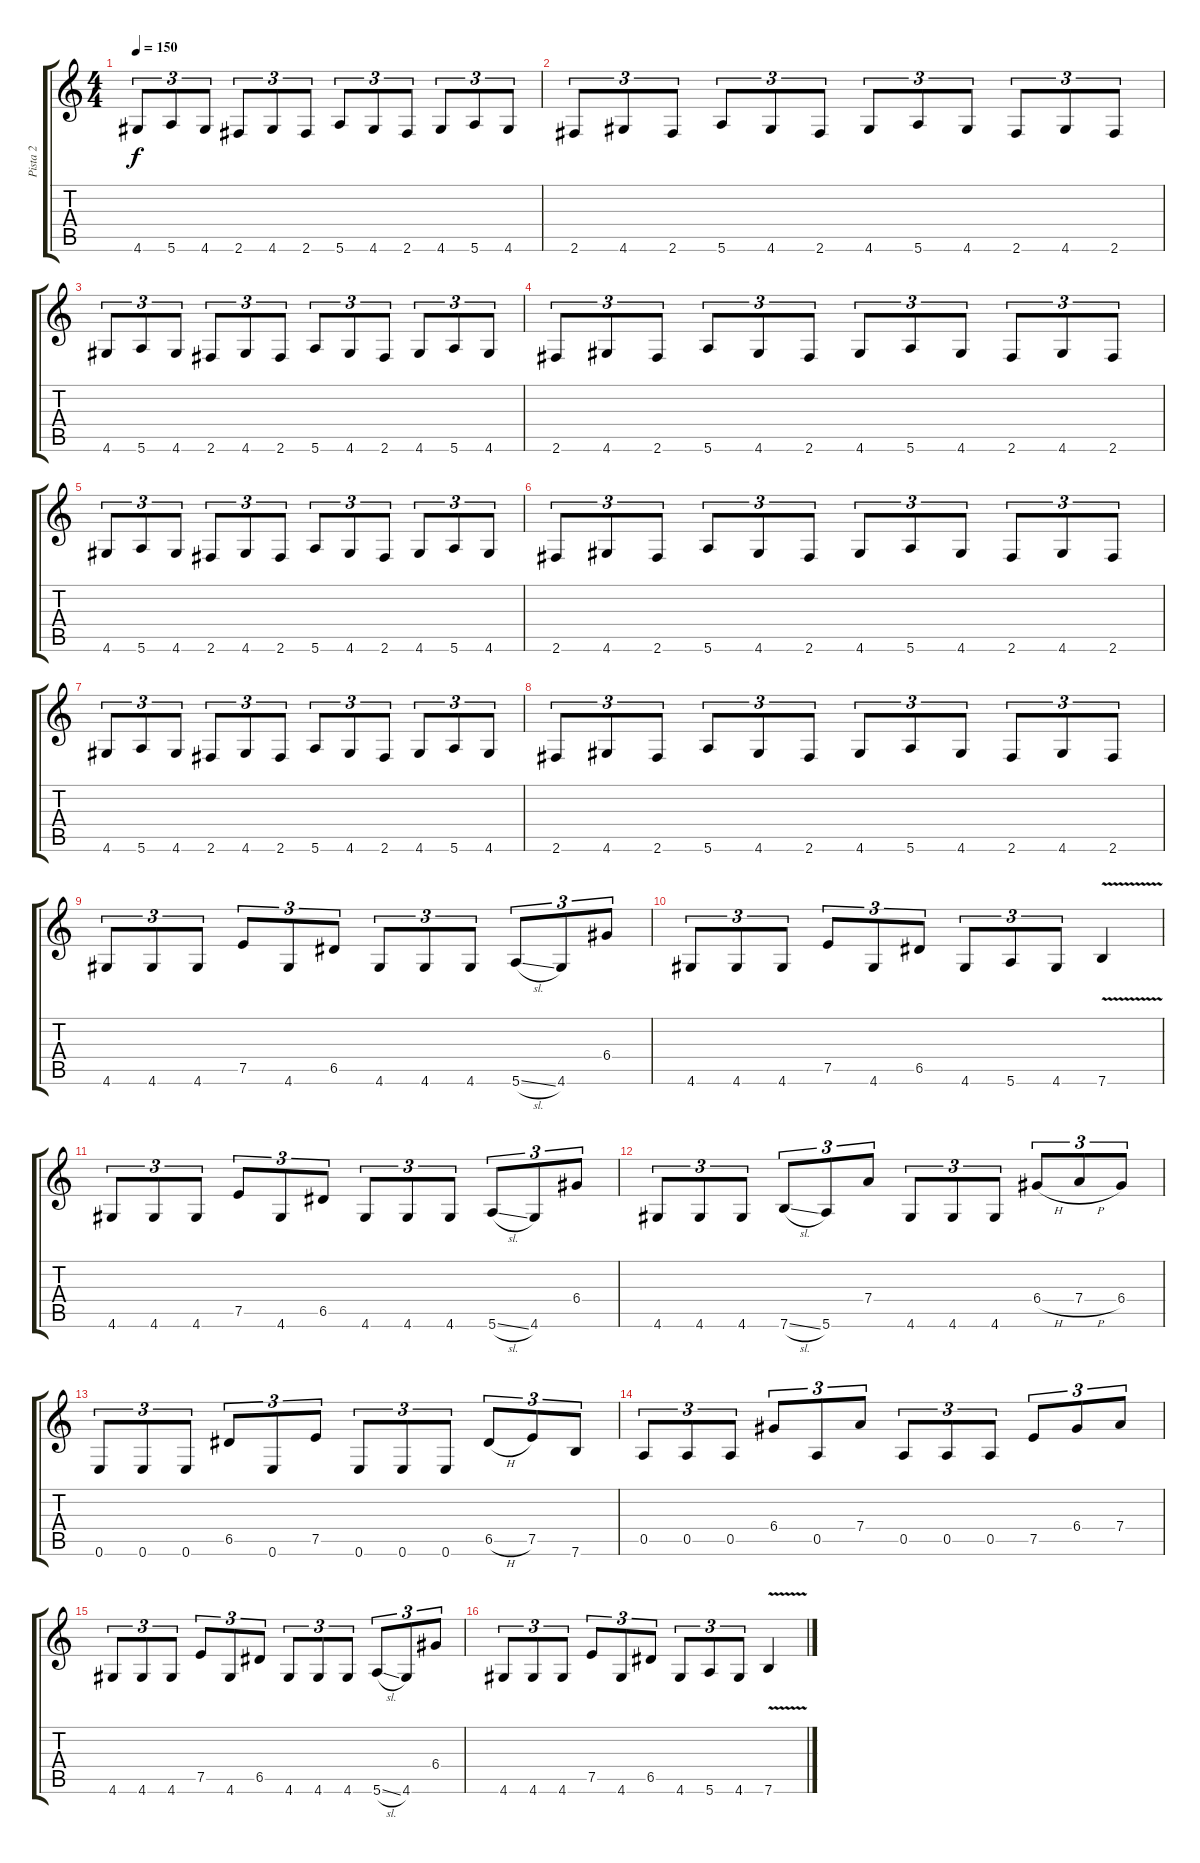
\track ("Pista 2" "Pista 2") {instrument overdrivenguitar}
\staff {score tabs}
\tuning (E4 B3 G3 D3 A2 E2) {hide}
\ts (4 4)
\tempo 150
\clef g2
\ks c
4.6.8{tu (3 2) dy f} 5.6.8{tu (3 2)} 4.6.8{tu (3 2)} 2.6.8{tu (3 2)} 4.6.8{tu (3 2)} 2.6.8{tu (3 2)} 5.6.8{tu (3 2)} 4.6.8{tu (3 2)} 2.6.8{tu (3 2)} 4.6.8{tu (3 2)} 5.6.8{tu (3 2)} 4.6.8{tu (3 2)} |
2.6.8{tu (3 2)} 4.6.8{tu (3 2)} 2.6.8{tu (3 2)} 5.6.8{tu (3 2)} 4.6.8{tu (3 2)} 2.6.8{tu (3 2)} 4.6.8{tu (3 2)} 5.6.8{tu (3 2)} 4.6.8{tu (3 2)} 2.6.8{tu (3 2)} 4.6.8{tu (3 2)} 2.6.8{tu (3 2)} |
4.6.8{tu (3 2)} 5.6.8{tu (3 2)} 4.6.8{tu (3 2)} 2.6.8{tu (3 2)} 4.6.8{tu (3 2)} 2.6.8{tu (3 2)} 5.6.8{tu (3 2)} 4.6.8{tu (3 2)} 2.6.8{tu (3 2)} 4.6.8{tu (3 2)} 5.6.8{tu (3 2)} 4.6.8{tu (3 2)} |
2.6.8{tu (3 2)} 4.6.8{tu (3 2)} 2.6.8{tu (3 2)} 5.6.8{tu (3 2)} 4.6.8{tu (3 2)} 2.6.8{tu (3 2)} 4.6.8{tu (3 2)} 5.6.8{tu (3 2)} 4.6.8{tu (3 2)} 2.6.8{tu (3 2)} 4.6.8{tu (3 2)} 2.6.8{tu (3 2)} |
4.6.8{tu (3 2)} 5.6.8{tu (3 2)} 4.6.8{tu (3 2)} 2.6.8{tu (3 2)} 4.6.8{tu (3 2)} 2.6.8{tu (3 2)} 5.6.8{tu (3 2)} 4.6.8{tu (3 2)} 2.6.8{tu (3 2)} 4.6.8{tu (3 2)} 5.6.8{tu (3 2)} 4.6.8{tu (3 2)} |
2.6.8{tu (3 2)} 4.6.8{tu (3 2)} 2.6.8{tu (3 2)} 5.6.8{tu (3 2)} 4.6.8{tu (3 2)} 2.6.8{tu (3 2)} 4.6.8{tu (3 2)} 5.6.8{tu (3 2)} 4.6.8{tu (3 2)} 2.6.8{tu (3 2)} 4.6.8{tu (3 2)} 2.6.8{tu (3 2)} |
4.6.8{tu (3 2)} 5.6.8{tu (3 2)} 4.6.8{tu (3 2)} 2.6.8{tu (3 2)} 4.6.8{tu (3 2)} 2.6.8{tu (3 2)} 5.6.8{tu (3 2)} 4.6.8{tu (3 2)} 2.6.8{tu (3 2)} 4.6.8{tu (3 2)} 5.6.8{tu (3 2)} 4.6.8{tu (3 2)} |
2.6.8{tu (3 2)} 4.6.8{tu (3 2)} 2.6.8{tu (3 2)} 5.6.8{tu (3 2)} 4.6.8{tu (3 2)} 2.6.8{tu (3 2)} 4.6.8{tu (3 2)} 5.6.8{tu (3 2)} 4.6.8{tu (3 2)} 2.6.8{tu (3 2)} 4.6.8{tu (3 2)} 2.6.8{tu (3 2)} |
4.6.8{tu (3 2)} 4.6.8{tu (3 2)} 4.6.8{tu (3 2)} 7.5.8{tu (3 2)} 4.6.8{tu (3 2)} 6.5.8{tu (3 2)} 4.6.8{tu (3 2)} 4.6.8{tu (3 2)} 4.6.8{tu (3 2)} 5.6{sl}.8{tu (3 2)} 4.6.8{tu (3 2)} 6.4.8{tu (3 2)} |
4.6.8{tu (3 2)} 4.6.8{tu (3 2)} 4.6.8{tu (3 2)} 7.5.8{tu (3 2)} 4.6.8{tu (3 2)} 6.5.8{tu (3 2)} 4.6.8{tu (3 2)} 5.6.8{tu (3 2)} 4.6.8{tu (3 2)} 7.6{v}.4 |
4.6.8{tu (3 2)} 4.6.8{tu (3 2)} 4.6.8{tu (3 2)} 7.5.8{tu (3 2)} 4.6.8{tu (3 2)} 6.5.8{tu (3 2)} 4.6.8{tu (3 2)} 4.6.8{tu (3 2)} 4.6.8{tu (3 2)} 5.6{sl}.8{tu (3 2)} 4.6.8{tu (3 2)} 6.4.8{tu (3 2)} |
4.6.8{tu (3 2)} 4.6.8{tu (3 2)} 4.6.8{tu (3 2)} 7.6{sl}.8{tu (3 2)} 5.6.8{tu (3 2)} 7.4.8{tu (3 2)} 4.6.8{tu (3 2)} 4.6.8{tu (3 2)} 4.6.8{tu (3 2)} 6.4{h}.8{tu (3 2)} 7.4{h}.8{tu (3 2)} 6.4.8{tu (3 2)} |
0.6.8{tu (3 2)} 0.6.8{tu (3 2)} 0.6.8{tu (3 2)} 6.5.8{tu (3 2)} 0.6.8{tu (3 2)} 7.5.8{tu (3 2)} 0.6.8{tu (3 2)} 0.6.8{tu (3 2)} 0.6.8{tu (3 2)} 6.5{h}.8{tu (3 2)} 7.5.8{tu (3 2)} 7.6.8{tu (3 2)} |
0.5.8{tu (3 2)} 0.5.8{tu (3 2)} 0.5.8{tu (3 2)} 6.4.8{tu (3 2)} 0.5.8{tu (3 2)} 7.4.8{tu (3 2)} 0.5.8{tu (3 2)} 0.5.8{tu (3 2)} 0.5.8{tu (3 2)} 7.5.8{tu (3 2)} 6.4.8{tu (3 2)} 7.4.8{tu (3 2)} |
4.6.8{tu (3 2)} 4.6.8{tu (3 2)} 4.6.8{tu (3 2)} 7.5.8{tu (3 2)} 4.6.8{tu (3 2)} 6.5.8{tu (3 2)} 4.6.8{tu (3 2)} 4.6.8{tu (3 2)} 4.6.8{tu (3 2)} 5.6{sl}.8{tu (3 2)} 4.6.8{tu (3 2)} 6.4.8{tu (3 2)} |
4.6.8{tu (3 2)} 4.6.8{tu (3 2)} 4.6.8{tu (3 2)} 7.5.8{tu (3 2)} 4.6.8{tu (3 2)} 6.5.8{tu (3 2)} 4.6.8{tu (3 2)} 5.6.8{tu (3 2)} 4.6.8{tu (3 2)} 7.6{v}.4
